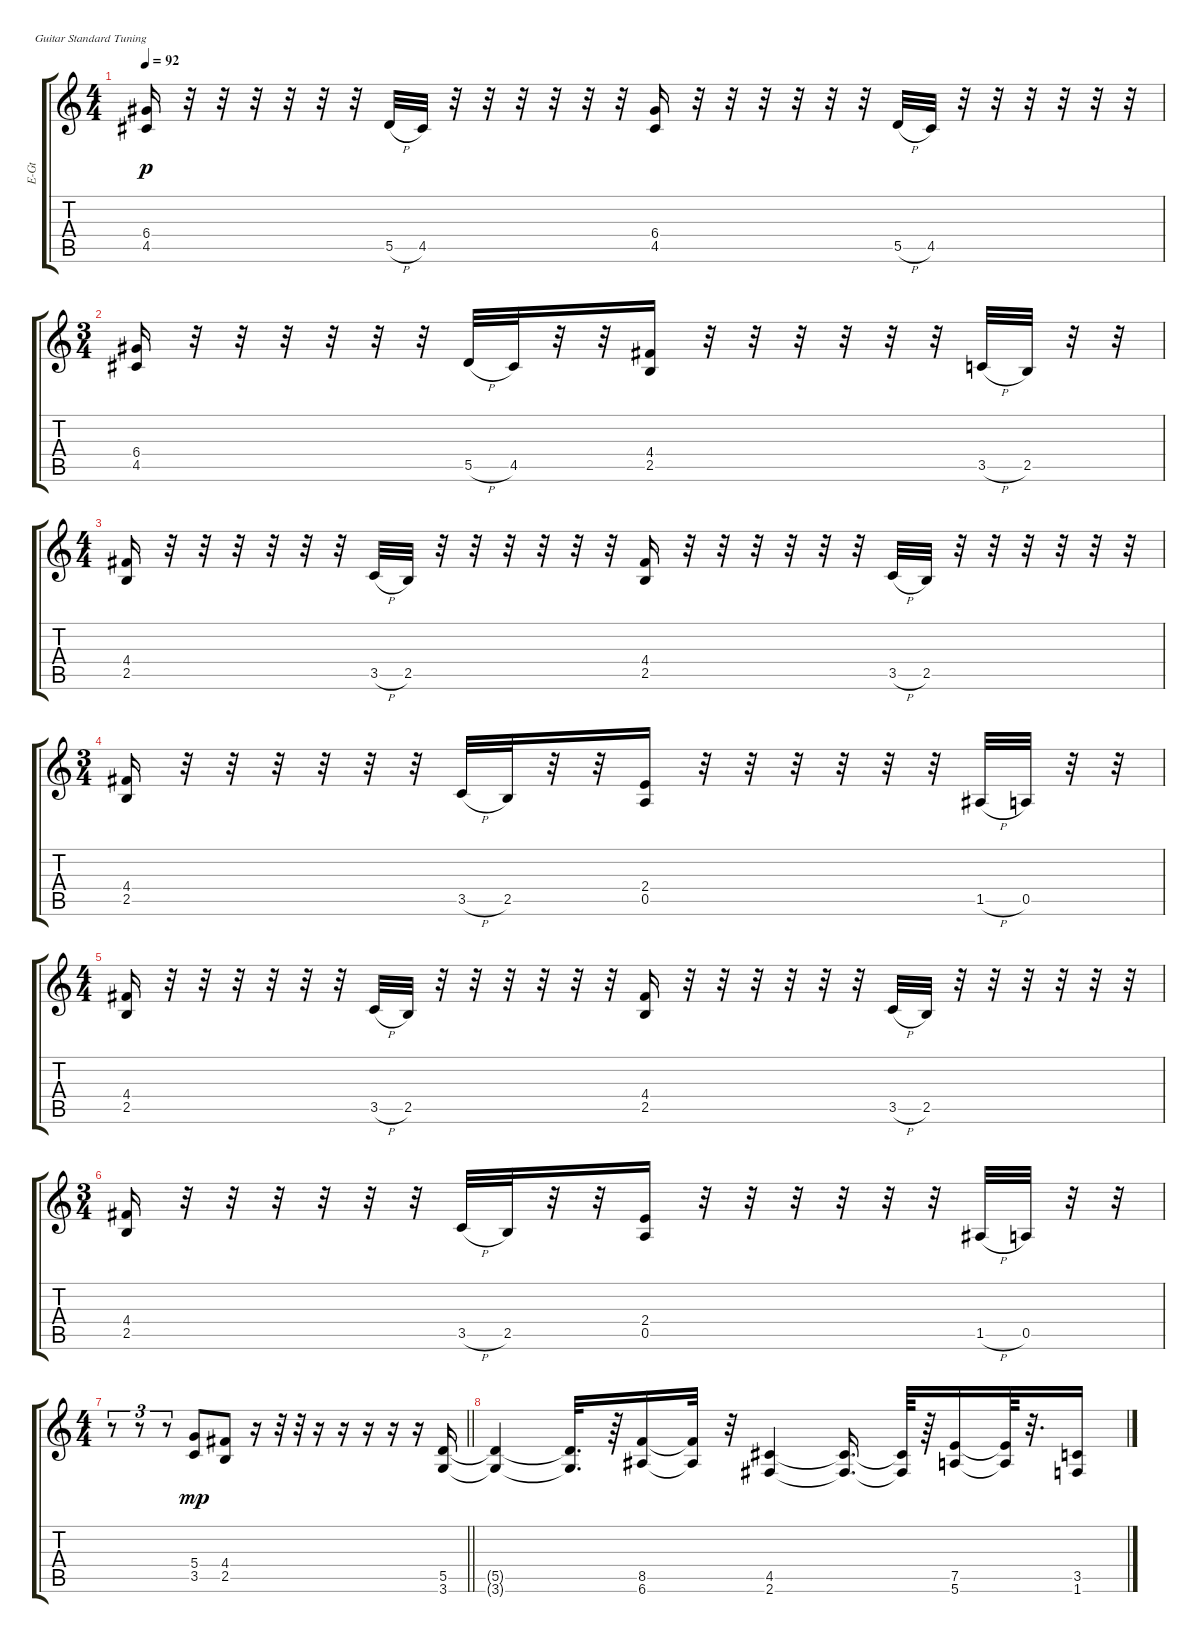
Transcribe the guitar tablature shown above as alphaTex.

\track ("Rhythm chord doubling" "E-Gt") {instrument distortionguitar}
\staff {score tabs}
\tuning (E4 B3 G3 D3 A2 E2)
\ts (4 4)
\beaming (8 2 2 2 2)
\tempo 92
\clef g2
\ks c
(6.4 4.5).16{dy p} r.32 r.32 r.32 r.32 r.32 r.32 5.5{h}.32 4.5.32 r.32 r.32 r.32 r.32 r.32 r.32 (6.4 4.5).16 r.32 r.32 r.32 r.32 r.32 r.32 5.5{h}.32 4.5.32 r.32 r.32 r.32 r.32 r.32 r.32 |
\ts (3 4)
\beaming (8 2 2 2)
(6.4 4.5).16 r.32 r.32 r.32 r.32 r.32 r.32 5.5{h}.32 4.5.32 r.32 r.32 (4.4 2.5).16 r.32 r.32 r.32 r.32 r.32 r.32 3.5{h}.32 2.5.32 r.32 r.32 |
\ts (4 4)
\beaming (8 2 2 2 2)
(4.4 2.5).16 r.32 r.32 r.32 r.32 r.32 r.32 3.5{h}.32 2.5.32 r.32 r.32 r.32 r.32 r.32 r.32 (4.4 2.5).16 r.32 r.32 r.32 r.32 r.32 r.32 3.5{h}.32 2.5.32 r.32 r.32 r.32 r.32 r.32 r.32 |
\ts (3 4)
\beaming (8 2 2 2 2)
(4.4 2.5).16 r.32 r.32 r.32 r.32 r.32 r.32 3.5{h}.32 2.5.32 r.32 r.32 (2.4 0.5).16 r.32 r.32 r.32 r.32 r.32 r.32 1.5{h}.32 0.5.32 r.32 r.32 |
\ts (4 4)
\beaming (8 2 2 2 2)
(4.4 2.5).16 r.32 r.32 r.32 r.32 r.32 r.32 3.5{h}.32 2.5.32 r.32 r.32 r.32 r.32 r.32 r.32 (4.4 2.5).16 r.32 r.32 r.32 r.32 r.32 r.32 3.5{h}.32 2.5.32 r.32 r.32 r.32 r.32 r.32 r.32 |
\ts (3 4)
\beaming (8 2 2 2 2)
(4.4 2.5).16 r.32 r.32 r.32 r.32 r.32 r.32 3.5{h}.32 2.5.32 r.32 r.32 (2.4 0.5).16 r.32 r.32 r.32 r.32 r.32 r.32 1.5{h}.32 0.5.32 r.32 r.32 |
\ts (4 4)
\beaming (8 2 2 2 2)
\barLineRight lightlight
r.8{tu (3 2)} r.8{tu (3 2)} r.8{tu (3 2)} (5.4 3.5).8{dy mp} (4.4 2.5).8 r.16 r.32 r.32 r.16 r.16 r.16 r.16 r.16 (5.5 3.6).16 |
(5.5{t} 3.6{t}).4 (5.5{t} 3.6{t}).32{d} r.64 (8.5 6.6).16 (8.5{t} 6.6{t}).32 r.32 (4.5 2.6).4 (4.5{t} 2.6{t}).16{d} (4.5{t} 2.6{t}).64 r.64 (7.5 5.6).16 (7.5{t} 5.6{t}).64 r.32{d} (3.5 1.6).16
